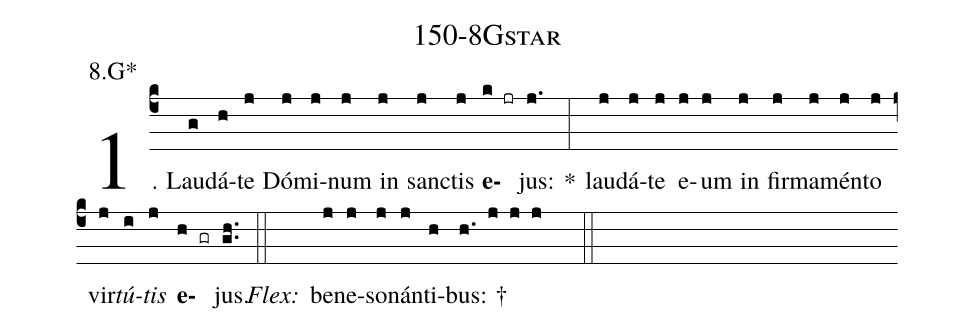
name: 150-8Gstar;
annotation: 8.G*;
%%
(c4)1. Lau(g)dá(h)te(j) Dó(j)mi(j)num(j) in(j) sanc(j)tis(j) <b>e</b>(k jr)jus:(j.) *(:) lau(j)dá(j)te(j) e(j)um(j) in(j) fir(j)ma(j)mén(j)to(j) vir(j)<i>tú</i>(i)<i>tis</i>(j) <b>e</b>(h gr)jus.(gh..) (::)
<i>Flex:</i>()  be(j)ne(j)so(j)nán(j)ti(h)bus: †(h. j j j  ::)
